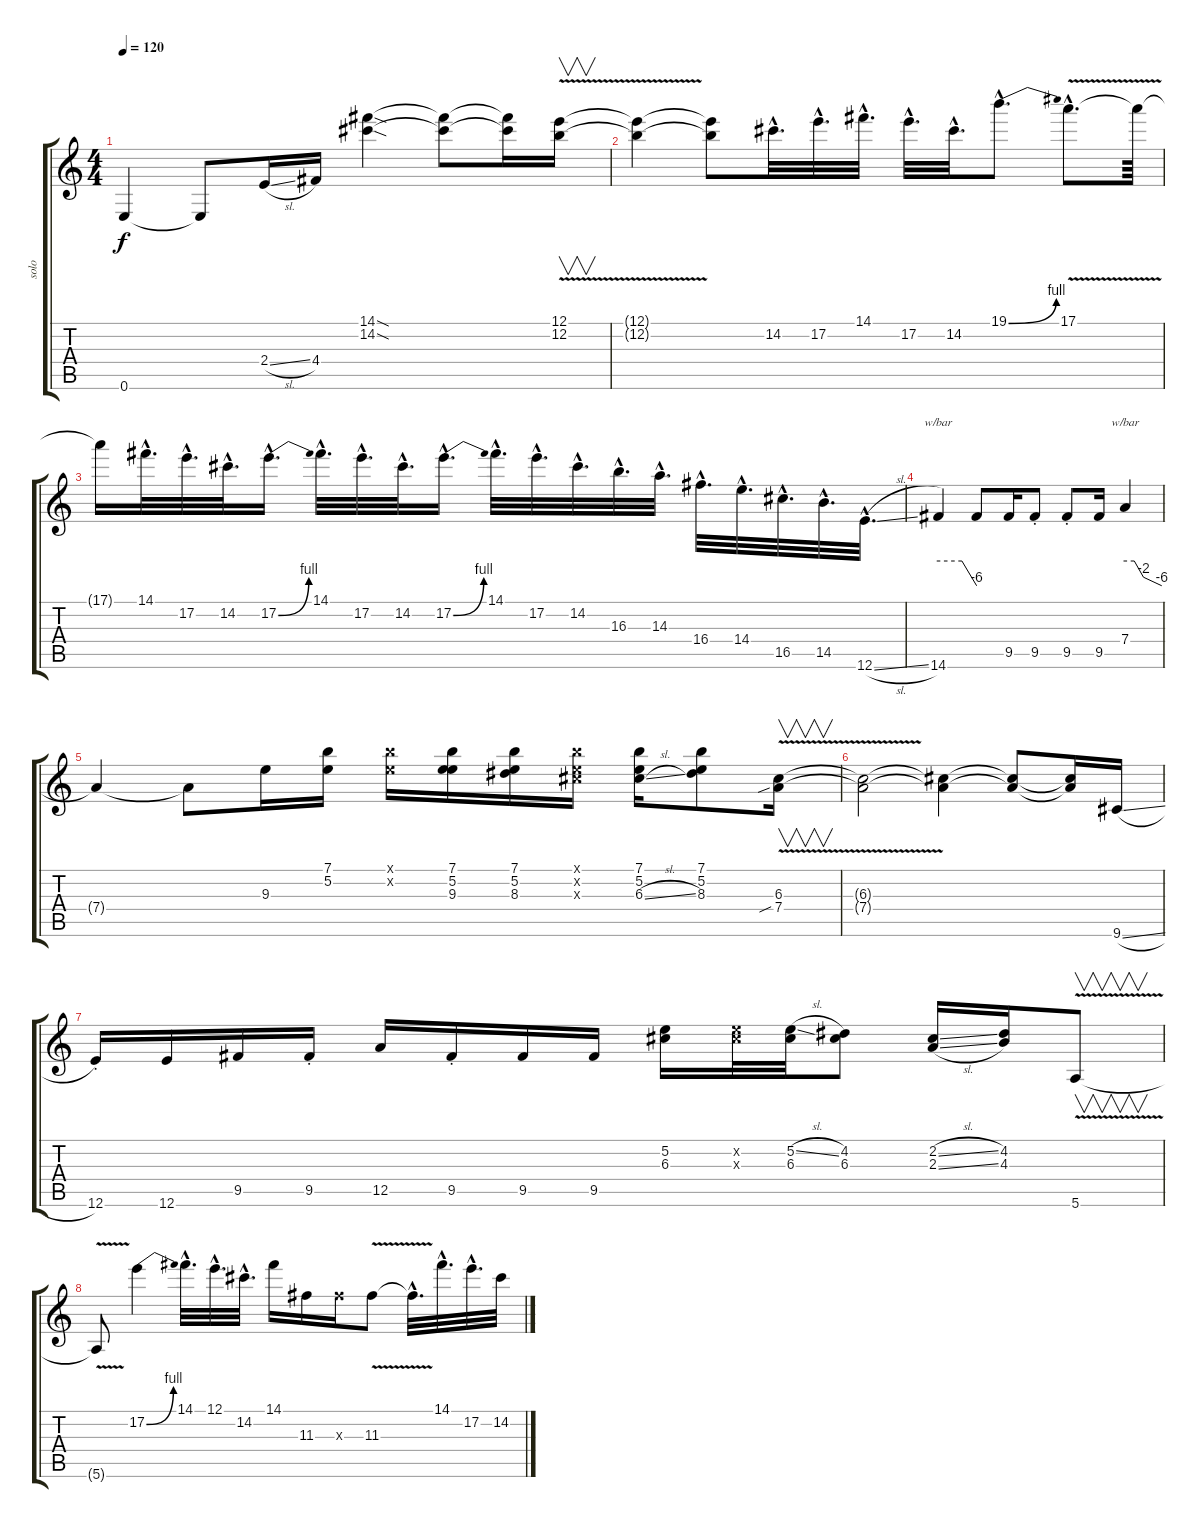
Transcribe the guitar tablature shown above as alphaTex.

\track ("solo" "solo") {instrument overdrivenguitar}
\staff {score tabs}
\tuning (E4 B3 G3 D3 A2 E2) {hide}
\ts (4 4)
\tempo 120
\clef g2
\ks c
0.6{t}.4{dy f} 0.6{t}.8 2.4{sl}.16 4.4.16 (14.1{sod} 14.2{sod}).4 (14.1{t} 14.2{t}).8 (14.1{t} 14.2{t}).16 (12.1{v} 12.2).16{v} |
(12.1{t} 12.2{t}).4 (12.1{t} 12.2{t}).8 14.2{hac}.32{d} 17.2{hac}.32{d} 14.1{hac}.32{d} 17.2{hac}.32{d} 14.2{hac}.32{d} 19.1{be (bend 0 0 60 4) hac}.8{d} 17.1{v hac}.8{d} 17.1{t}.64 |
17.1{t}.16 14.1{hac}.32{d} 17.2{hac}.32{d} 14.2{hac}.32{d} 17.2{be (bend 0 0 60 4) hac}.16{d} 14.1{hac}.32{d} 17.2{hac}.32{d} 14.2{hac}.32{d} 17.2{be (bend 0 0 60 4) hac}.16{d} 14.1{hac}.32{d} 17.2{hac}.32{d} 14.2{hac}.32{d} 16.3{hac}.32{d} 14.3{hac}.32{d} 16.4{hac}.32{d} 14.4{hac}.32{d} 16.5{hac}.32{d} 14.5{hac}.32{d} 12.6{sl hac}.32{d} |
14.6.4{tbe (custom default 0 0 37 0 60 -24)} 14.6{t}.8 9.5.16 9.5{st}.8 9.5{st}.8 9.5.16 7.4.4{tbe (custom default 0 0 15 0 30 -8 60 -24) instrument guitarharmonics} |
7.4{t}.4 7.4{t}.8 9.3.16{instrument overdrivenguitar} (7.1 5.2).16 (7.1{x} 5.2{x}).16 (7.1 5.2 9.3).16 (7.1 5.2 8.3).16 (7.1{x} 5.2{x} 6.3{x}).16 (7.1 5.2 6.3{sl}).16 (7.1 5.2 8.3).8 (6.3{v} 7.4{v sib}).16{v} |
(6.3{t} 7.4{t}).2 (6.3{t} 7.4{t}).4 (6.3{t} 7.4{t}).8 (6.3{t} 7.4{t}).16 9.6{sl}.16 |
12.6{st}.16 12.6.16 9.5.16 9.5{st}.16 12.5.16{instrument guitarharmonics} 9.5{st}.16{instrument overdrivenguitar} 9.5.16 9.5.16 (5.2 6.3).16 (5.2{x} 6.3{x}).32 (5.2{sl} 6.3).32 (4.2 6.3).8 (2.2{sl} 2.3{sl}).16 (4.2 4.3).16 5.6{v}.8{v} |
5.6{t}.8 17.2{be (bend 0 0 60 4)}.4 14.1{hac}.32{d} 12.1{hac}.32{d} 14.2{hac}.32{d} 14.1.16 11.3.16 11.3{x}.16 11.3{v}.8 11.3{hac t}.32{d} 14.1{hac}.32{d} 17.2{hac}.32{d} 14.2.32
